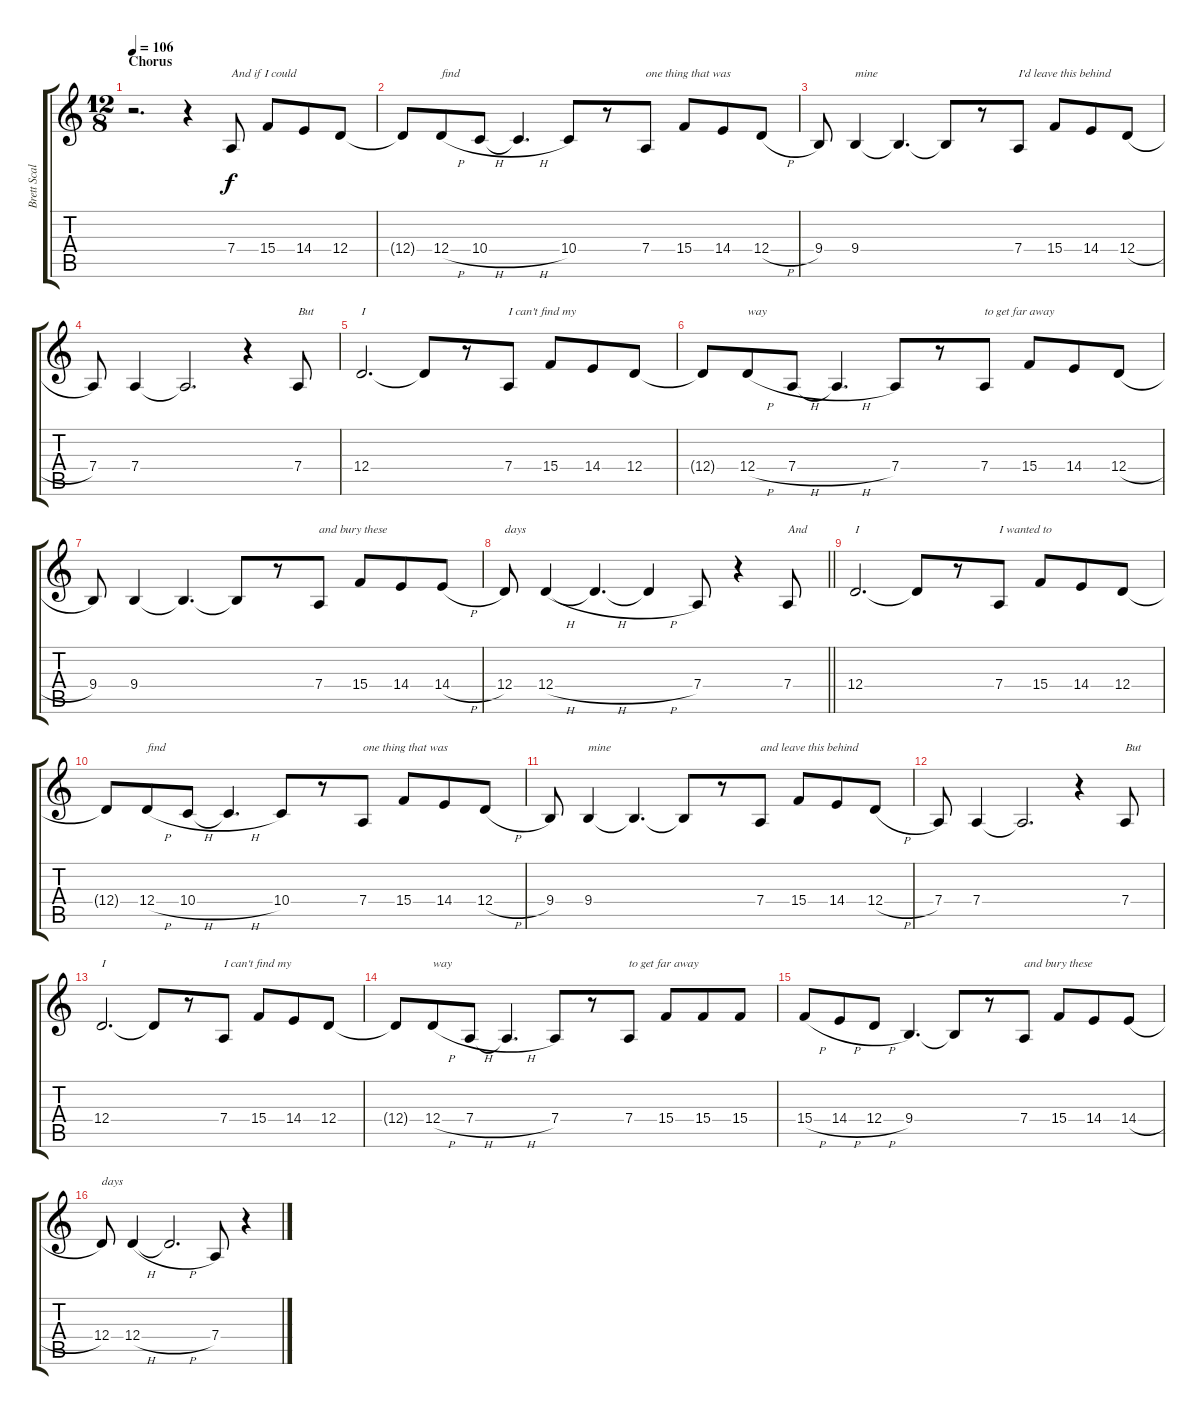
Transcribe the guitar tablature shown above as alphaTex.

\track ("Brett Scallions (Vocals)" "Brett Scal") {instrument violin}
\staff {score tabs}
\tuning (E4 B3 G3 D3 A2 E2) {hide}
\ts (12 8)
\section ("" "Chorus")
\tempo 106
\clef g2
\ks c
r.2{d dy f} r.4 7.4.8{txt "And if I could"} 15.4.8 14.4.8 12.4.8 |
12.4{t}.8 12.4{h}.8{txt "find"} 10.4{h}.8 10.4{h t}.4{d} 10.4.8 r.8 7.4.8{txt "one thing that was"} 15.4.8 14.4.8 12.4{h}.8 |
9.4.8 9.4.4{txt "mine"} 9.4{t}.4{d} 9.4{t}.8 r.8 7.4.8{txt "I'd leave this behind"} 15.4.8 14.4.8 12.4{h}.8 |
7.4.8 7.4.4 7.4{t}.2{d} r.4 7.4.8{txt "But"} |
12.4.2{d txt "I"} 12.4{t}.8 r.8 7.4.8{txt "I can't find my"} 15.4.8 14.4.8 12.4.8 |
12.4{t}.8 12.4{h}.8{txt "way"} 7.4{h}.8 7.4{h t}.4{d} 7.4.8 r.8 7.4.8{txt "to get far away"} 15.4.8 14.4.8 12.4{h}.8 |
9.4.8 9.4.4 9.4{t}.4{d} 9.4{t}.8 r.8 7.4.8{txt "and bury these"} 15.4.8 14.4.8 14.4{h}.8 |
\barLineRight lightlight
12.4.8{txt "days"} 12.4{h}.4 12.4{h t}.4{d} 12.4{h t}.4 7.4.8 r.4 7.4.8{txt "And"} |
12.4.2{d txt "I"} 12.4{t}.8 r.8 7.4.8{txt "I wanted to"} 15.4.8 14.4.8 12.4.8 |
12.4{t}.8 12.4{h}.8{txt "find"} 10.4{h}.8 10.4{h t}.4{d} 10.4.8 r.8 7.4.8{txt "one thing that was"} 15.4.8 14.4.8 12.4{h}.8 |
9.4.8 9.4.4{txt "mine"} 9.4{t}.4{d} 9.4{t}.8 r.8 7.4.8{txt "and leave this behind"} 15.4.8 14.4.8 12.4{h}.8 |
7.4.8 7.4.4 7.4{t}.2{d} r.4 7.4.8{txt "But"} |
12.4.2{d txt "I"} 12.4{t}.8 r.8 7.4.8{txt "I can't find my"} 15.4.8 14.4.8 12.4.8 |
12.4{t}.8 12.4{h}.8{txt "way"} 7.4{h}.8 7.4{h t}.4{d} 7.4.8 r.8 7.4.8{txt "to get far away"} 15.4.8 15.4.8 15.4.8 |
15.4{h}.8 14.4{h}.8 12.4{h}.8 9.4.4{d} 9.4{t}.8 r.8 7.4.8{txt "and bury these"} 15.4.8 14.4.8 14.4{h}.8 |
12.4.8{txt "days"} 12.4{h}.4 12.4{h t}.2{d} 7.4.8 r.4
